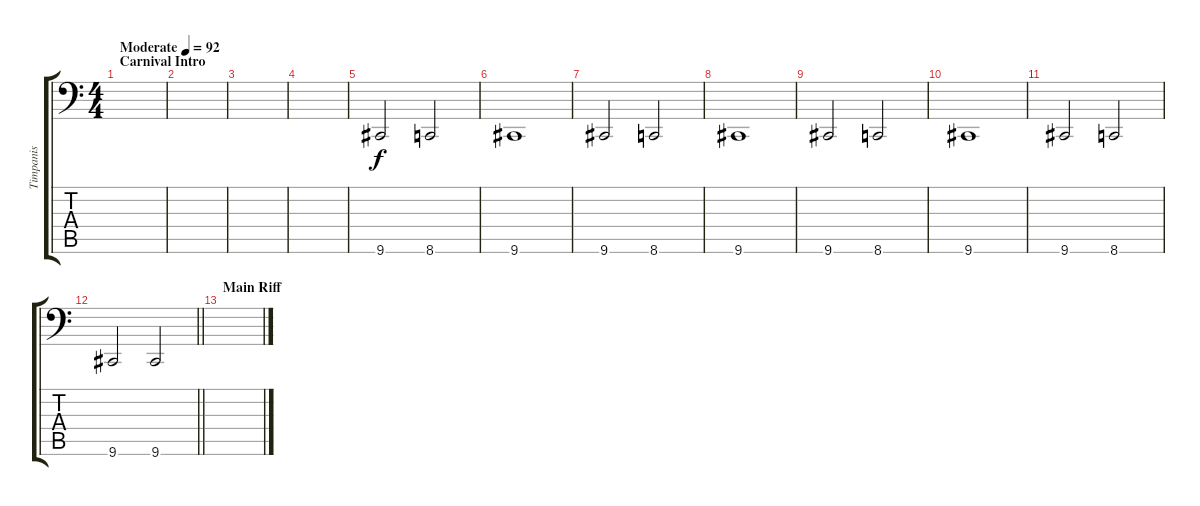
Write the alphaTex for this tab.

\track ("Timpanis" "Timpanis") {instrument timpani}
\staff {score tabs}
\tuning (E3 B2 G2 D2 A1 E1) {hide}
\ts (4 4)
\section ("" "Carnival Intro")
\tempo (92 "Moderate")
\clef f4
\ks c
|
|
|
|
9.6.2 8.6.2 |
9.6.1 |
9.6.2 8.6.2 |
9.6.1 |
9.6.2 8.6.2 |
9.6.1 |
9.6.2 8.6.2 |
\barLineRight lightlight
9.6.2 9.6.2 |
\section ("" "Main Riff")
